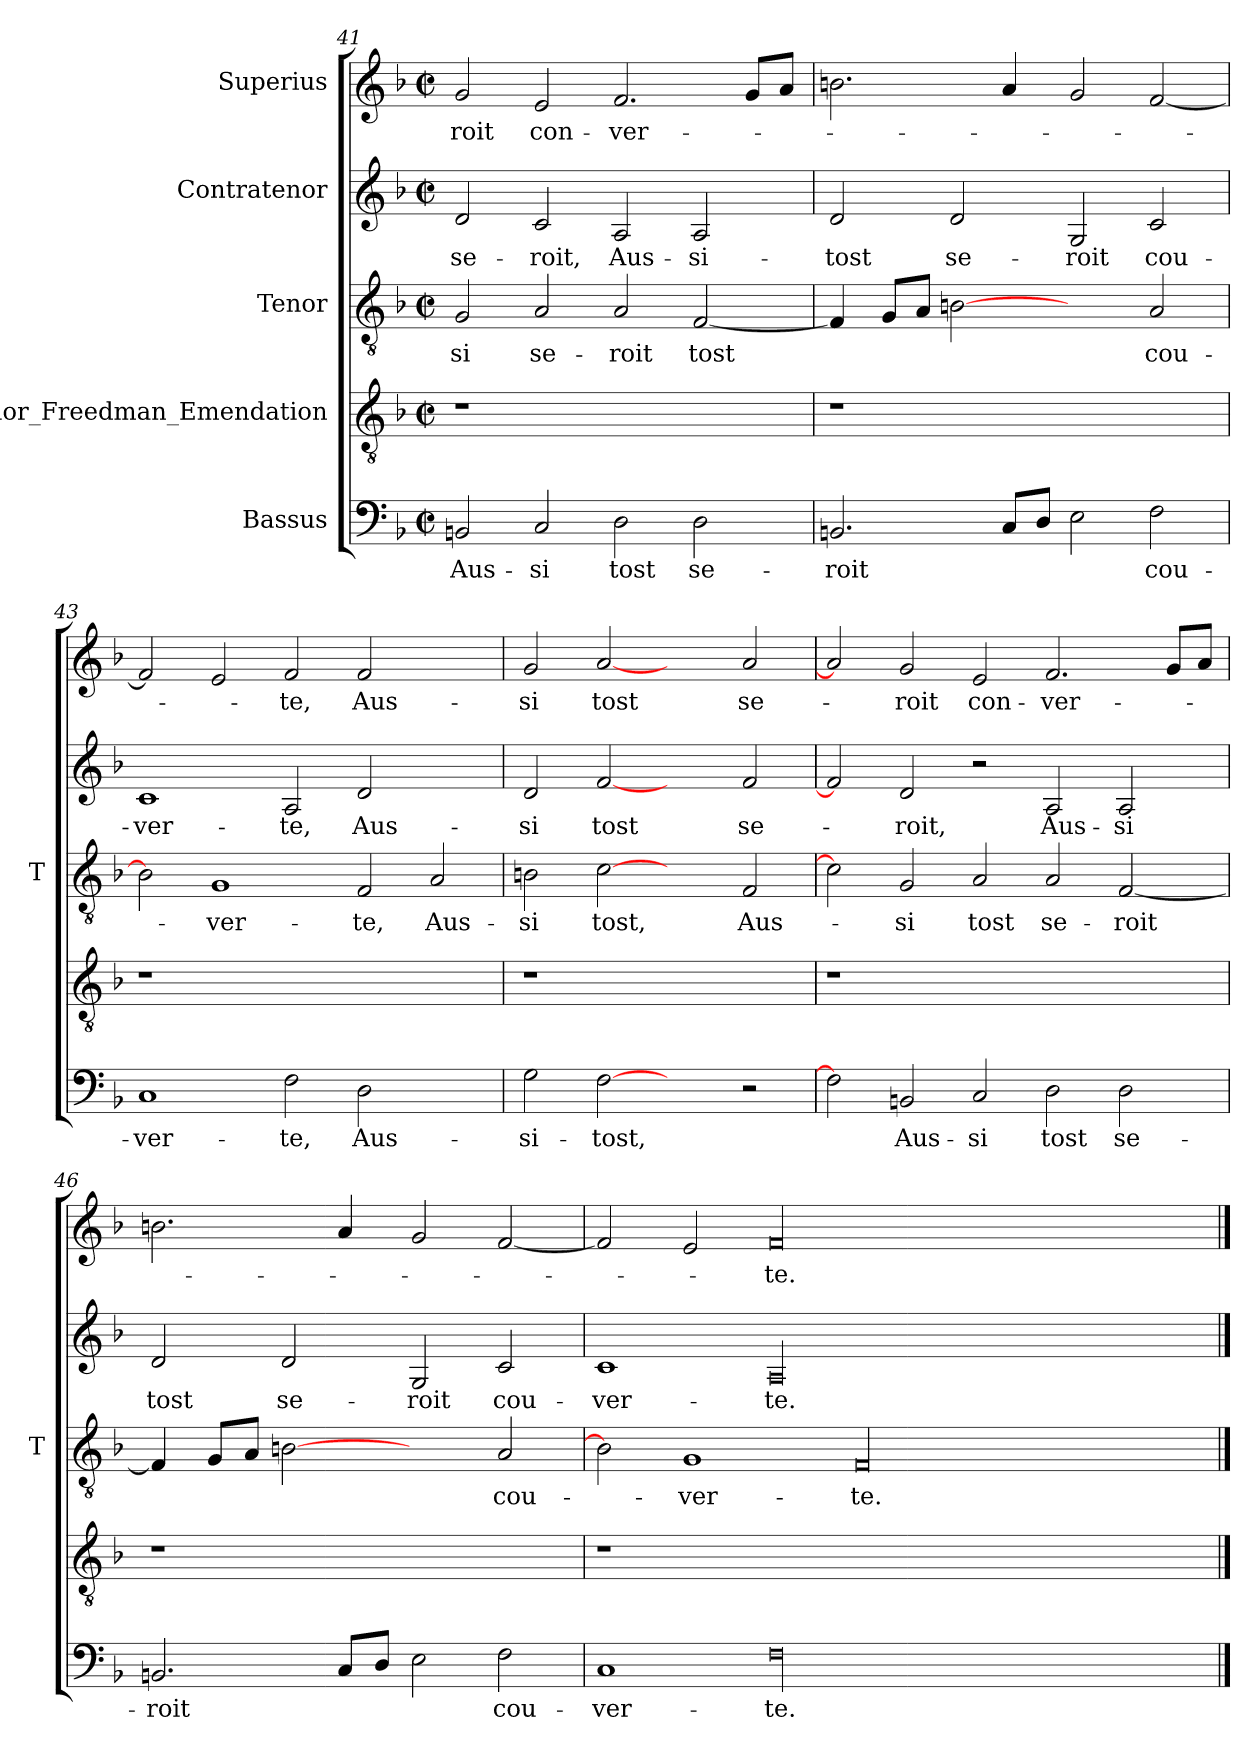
**kern	**text	**kern	**kern	**text	**kern	**text	**kern	**text
*part5	*part5	*part4	*part3	*part3	*part2	*part2	*part1	*part1
*staff5	*staff5	*staff4	*staff3	*staff3	*staff2	*staff2	*staff1	*staff1
*I"Bassus	*	*I"Tenor_Freedman_Emendation	*I"Tenor	*	*I"Contratenor	*	*I"Superius	*
*	*	*	*I'T	*	*	*	*	*
!!LO:PB:g=z
*clefF4	*	*clefGv2	*clefGv2	*	*clefG2	*	*clefG2	*
*k[b-]	*	*k[b-]	*k[b-]	*	*k[b-]	*	*k[b-]	*
*F:	*	*F:	*F:	*	*F:	*	*F:	*
*M2/2	*	*M2/2	*M2/2	*	*M2/2	*	*M2/2	*
*met(c|)	*	*met(c|)	*met(c|)	*	*met(c|)	*	*met(c|)	*
=41	=41	=41	=41	=41	=41	=41	=41	=41
2BBn	Aus-	1r	2G	-si	2d	se-	2g	-roit
2C	-si	.	2A	se-	2c	-roit,	2e	con-
2D	-tost	1ryy	2A	-roit	2A	Aus-	2.f	ver-
2D	se-	.	[2F	-tost	2A	si-	.	.
.	.	.	.	.	.	.	8gL	.
.	.	.	.	.	.	.	8aJ	.
=42	=42	=42	=42	=42	=42	=42	=42	=42
2.BBn	-roit	1r	4F]	.	2d	-tost	2.bn	.
.	.	.	8GL	.	.	.	.	.
.	.	.	8AJ	.	.	.	.	.
.	.	.	[2Bn	.	2d	se-	.	.
8CL	.	.	.	.	.	.	4a	.
8DJ	.	.	.	.	.	.	.	.
2E	.	1ryy	2ryy	.	2G	-roit	2g	.
2F	cou-	.	2A	cou-	2c	cou-	[2f	.
!!LO:LB:g=z
=43	=43	=43	=43	=43	=43	=43	=43	=43
1C	ver-	1r	2B]	.	1c	ver-	2f]	.
.	.	.	1G	ver-	.	.	2e	.
2F	-te,	1ryy	.	.	2A	-te,	2f	-te,
2D	Aus-	.	2F	-te,	2d	Aus-	2f	Aus-
2ryy	.	2ryy	2A	Aus-	2ryy	.	2ryy	.
=44	=44	=44	=44	=44	=44	=44	=44	=44
2G	si-	1r	2Bn	-si	2d	-si	2g	-si
[2F	-tost,	.	[2c	-tost,	[2f	-tost	[2a	-tost
2ryy	.	1ryy	2ryy	.	2ryy	.	2ryy	.
2r	.	.	2F	Aus-	2f	se-	2a	se-
=45	=45	=45	=45	=45	=45	=45	=45	=45
2F]	.	1r	2c]	.	2f]	.	2a]	.
2BBn	Aus-	.	2G	-si	2d	-roit,	2g	-roit
2C	-si	1ryy	2A	-tost	2r	.	2e	con-
2D	-tost	.	2A	se-	2A	Aus-	2.f	ver-
2D	se-	2ryy	[2F	-roit	2A	-si	.	.
.	.	.	.	.	.	.	8gL	.
.	.	.	.	.	.	.	8aJ	.
=46	=46	=46	=46	=46	=46	=46	=46	=46
2.BBn	-roit	1r	4F]	.	2d	-tost	2.bn	.
.	.	.	8GL	.	.	.	.	.
.	.	.	8AJ	.	.	.	.	.
.	.	.	[2Bn	.	2d	se-	.	.
8CL	.	.	.	.	.	.	4a	.
8DJ	.	.	.	.	.	.	.	.
2E	.	1ryy	2ryy	.	2G	-roit	2g	.
2F	cou-	.	2A	cou-	2c	cou-	[2f	.
=47	=47	=47	=47	=47	=47	=47	=47	=47
1C	ver-	1r	2B]	.	1c	ver-	2f]	.
.	.	.	1G	ver-	.	.	2e	.
00F	-te.	00ryy	.	.	00A	-te.	00f	-te.
.	.	.	00F	-te.	.	.	.	.
2ryy	.	2ryy	.	.	2ryy	.	2ryy	.
==	==	==	==	==	==	==	==	==
*-	*-	*-	*-	*-	*-	*-	*-	*-
